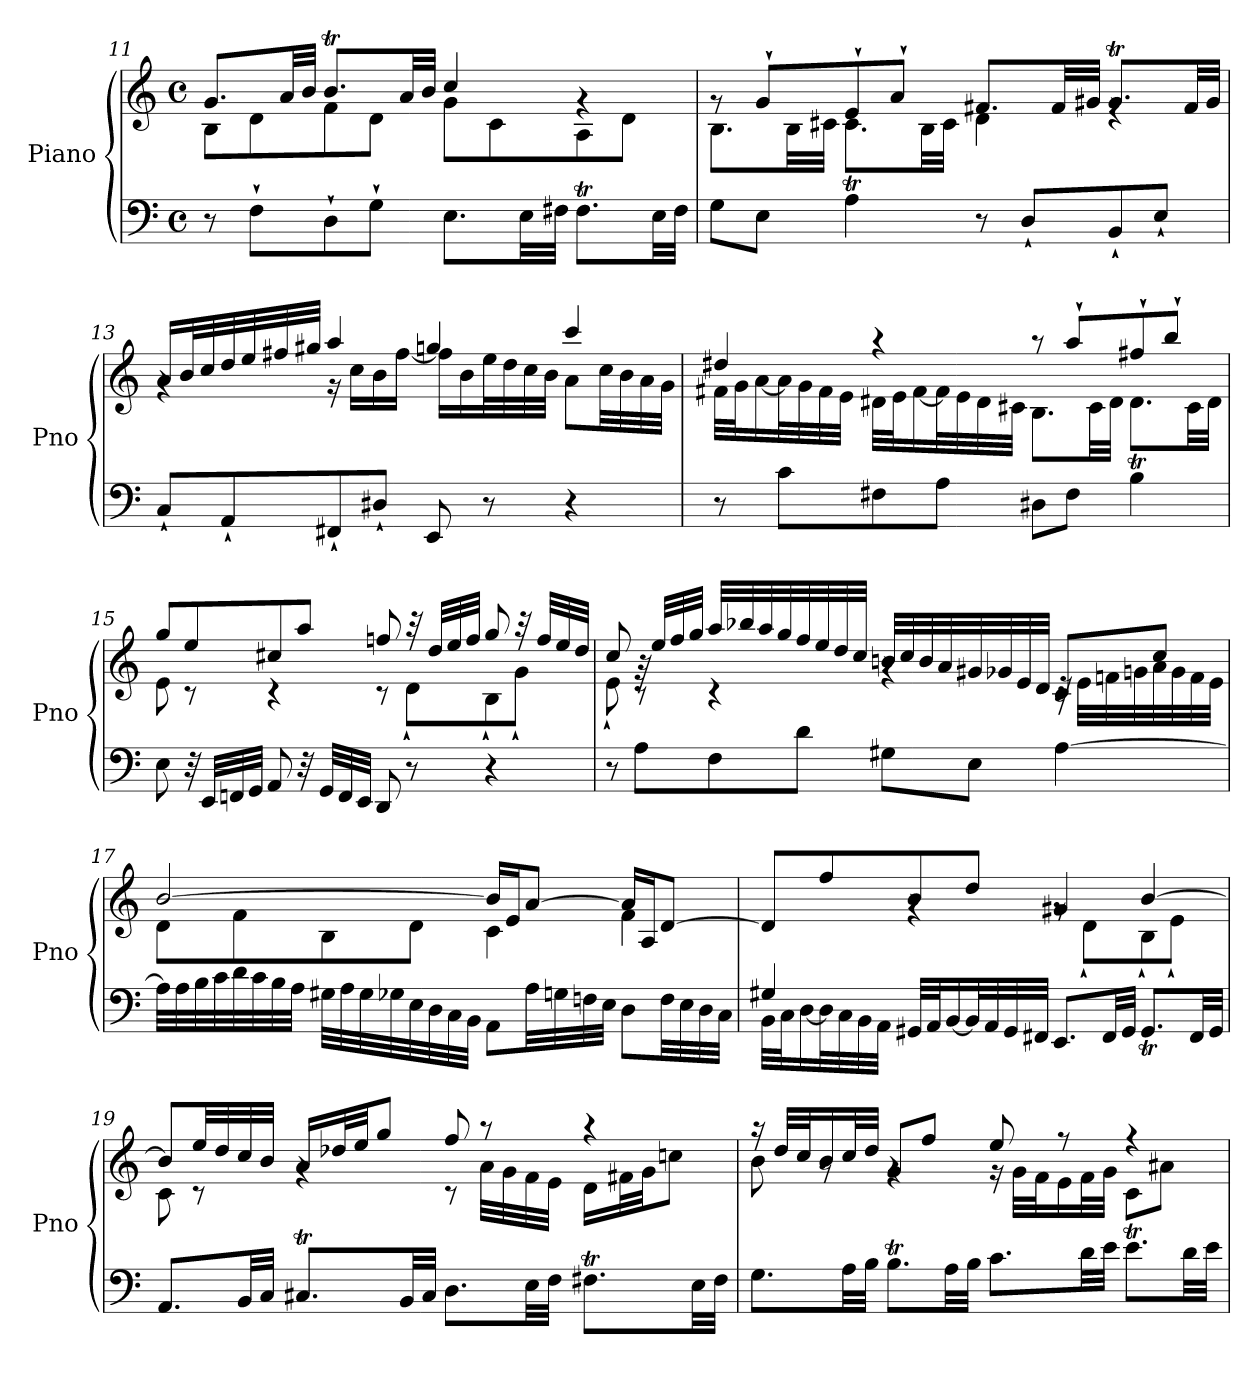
**kern	**kern
*part1	*part1
*staff2	*staff1
*I"Piano	*
*I'Pno	*
*clefF4	*clefG2
*k[]	*k[]
*M4/4	*M4/4
*met(c)	*met(c)
=11	=11
*	*^
8r	8.g/L	8B\L
8F`\L	.	8d\
.	32a/LL	.
.	32b/JJJ	.
8D`\	8.bt/L	8f\
8G`\J	.	8d\J
.	32a/LL	.
.	32b/JJJ	.
8.E\L	4cc/	8g\L
.	.	8c\
32E\LL	.	.
32F#X\JJJ	.	.
8.F#t\L	4rg	8A\
.	.	8d\J
32E\LL	.	.
32F#\JJJ	.	.
!!LO:PB:g=z	!!
=12	=12	=12
8G\L	8rg	8.B\L
8E\J	8g`/L	.
.	.	32B\LL
.	.	32c#X\JJJ
4A\	8e`/	8.c#t\L
.	8a`/J	.
.	.	32B\LL
.	.	32c#\JJJ
8r	8.f#X/L	4d\
8D`/L	.	.
.	32f#/LL	.
.	32g#X/JJJ	.
8BB`/	8.g#t/L	4re
8E`/J	.	.
.	32f#/LL	.
.	32g#/JJJ	.
=13	=13	=13
8C`/L	16a/LL	4rg
.	32b/L	.
.	32cc/	.
8AA`/	32dd/	.
.	32ee/	.
.	32ff#X/	.
.	32gg#X/JJJ	.
8FF#X`/	4aa/	16r
.	.	16cc\LL
8D#X`/J	.	16b\
.	.	[16ff#\JJ
8EE/	4ggn/	16ff#\LL]
.	.	16b\
8r	.	32ee\L
.	.	32dd\
.	.	32cc\
.	.	32b\JJJ
4r	4ccc/	8a\L
.	.	32cc\LL
.	.	32b\
.	.	32a\
.	.	32g\JJJ
!!LO:LB:g=z	!!
=14	=14	=14
8r	4dd#X/	32f#X\LLL
.	.	32g\J
.	.	[16a\
8c\L	.	32a\L]
.	.	32g\
.	.	32f#\
.	.	32e\JJJ
8F#X\	4r	32d#X\LLL
.	.	32e\J
.	.	[16f#\
8A\J	.	32f#\L]
.	.	32e\
.	.	32d#\
.	.	32c#X\JJJ
8D#X\L	8r	8.B\L
8F#\J	8aa`/L	.
.	.	32c#\LL
.	.	32d#\JJJ
4B\	8ff#X`/	8.d#t\L
.	8bb`/J	.
.	.	32c#\LL
.	.	32d#\JJJ
!!LO:LB:g=z	!!
=15	=15	=15
8E\	8gg/L	8e\
32r	8ee/	8r
32EE/LLL	.	.
32FFn/	.	.
32GG/JJJ	.	.
8AA/	8cc#X/	4r
32r	8aa/J	.
32GG/LLL	.	.
32FF/	.	.
32EE/JJJ	.	.
8DD/	8ffn/	8r
8r	32r	8d`\L
.	32dd/LLL	.
.	32ee/	.
.	32ff/JJJ	.
4r	8gg/	8B`\
.	32r	8g`\J
.	32ff/LLL	.
.	32ee/	.
.	32dd/JJJ	.
!!LO:LB:g=z	!!
=16	=16	=16
8r	8cc/	8e`\
8A\L	32rg	8r
.	32ee/LLL	.
.	32ff/	.
.	32gg/JJJ	.
8F\	32aa/LLL	4r
.	32bb-X/	.
.	32aa/	.
.	32gg/	.
8d\J	32ff/	.
.	32ee/	.
.	32dd/	.
.	32cc/JJJ	.
8G#X\L	32bn/LLL	4rg
.	32cc/	.
.	32b/	.
.	32a/	.
8E\J	32g#X/	.
.	32g-Xi/	.
.	32e/	.
.	32d/JJJ	.
[4A\	8c/L	32rc
.	.	32e\LLL
.	.	32fn\
.	.	32gn\
.	8cc/J	32a\
.	.	32g\
.	.	32f\
.	.	32e\JJJ
!!LO:LB:g=z	!!
=17	=17	=17
32A\LLL]	[2b/	8d\L
32A\	.	.
32B\	.	.
32c\	.	.
32d\	.	8f\
32c\	.	.
32B\	.	.
32A\JJJ	.	.
32G#X\LLL	.	8B\
32A\	.	.
32G#\	.	.
32G-Xi\	.	.
32E\	.	8d\J
32D\	.	.
32C\	.	.
32BB\JJJ	.	.
8AA\L	16b/LL]	4c\
.	16e/J	.
32A\LL	[8a/J	.
32Gn\	.	.
32Fn\	.	.
32E\JJJ	.	.
8D\L	16a/LL]	4f\
.	16A/J	.
32F\LL	[8d/J	.
32E\	.	.
32D\	.	.
32C\JJJ	.	.
!!LO:LB:g=z	!!
=18	=18	=18
*^	*	*
4G#X/	32BB\LLL	8d/L]	4ryy
.	32C\J	.	.
.	[16D\	.	.
.	32D\L]	8ff/	.
.	32C\	.	.
.	32BB\	.	.
.	32AA\JJJ	.	.
2.ryy	32GG#X/LLL	8b/	4rg
.	32AA/J	.	.
.	[16BB/	.	.
.	32BB/L]	8dd/J	.
.	32AA/	.	.
.	32GG#/	.	.
.	32FF#X/JJJ	.	.
.	8.EE/L	4g#X/	8rg
.	.	.	8d`\L
.	32FF#/LL	.	.
.	32GG#/JJJ	.	.
.	8.GG#t/L	[4b/	8B`\
.	.	.	8e`\J
.	32FF#/LL	.	.
.	32GG#/JJJ	.	.
*v	*v	*	*
!!LO:PB:g=z	!!
=19	=19	=19
8.AA/L	8b/L]	8c\
.	32ee/LL	8r
.	32dd/	.
32BB/LL	32cc/	.
32C/JJJ	32b/JJJ	.
8.C#Xt/L	16a/LL	4rg
.	32dd-Xi/L	.
.	32ee/JJ	.
.	8gg/J	.
32BB/LL	.	.
32C#/JJJ	.	.
8.D\L	8ff/	8r
.	8r	32a\LLL
.	.	32g\
32E\LL	.	32f\
32F\JJJ	.	32e\JJJ
8.F#Xt\L	4r	16d\LL
.	.	32f#X\L
.	.	32g\JJ
.	.	8ccn\J
32E\LL	.	.
32F#\JJJ	.	.
!!LO:LB:g=z	!!
=20	=20	=20
8.G\L	16r	8b\
.	32dd/LLL	.
.	32cc/J	.
.	16b/	8rg
32A\LL	32cc/L	.
32B\JJJ	32dd/JJJ	.
8.Bt\L	8g/L	4rg
.	8ff/J	.
32A\LL	.	.
32B\JJJ	.	.
8.c\L	8ee/	16rg
.	.	32g\LLL
.	.	32f\J
.	8r	16e\
32d\LL	.	32f\L
32e\JJJ	.	32g\JJJ
8.et\L	4r	8c\L
.	.	8a#Xi\J
32d\LL	.	.
32e\JJJ	.	.
*	*v	*v
=	=
*-	*-
